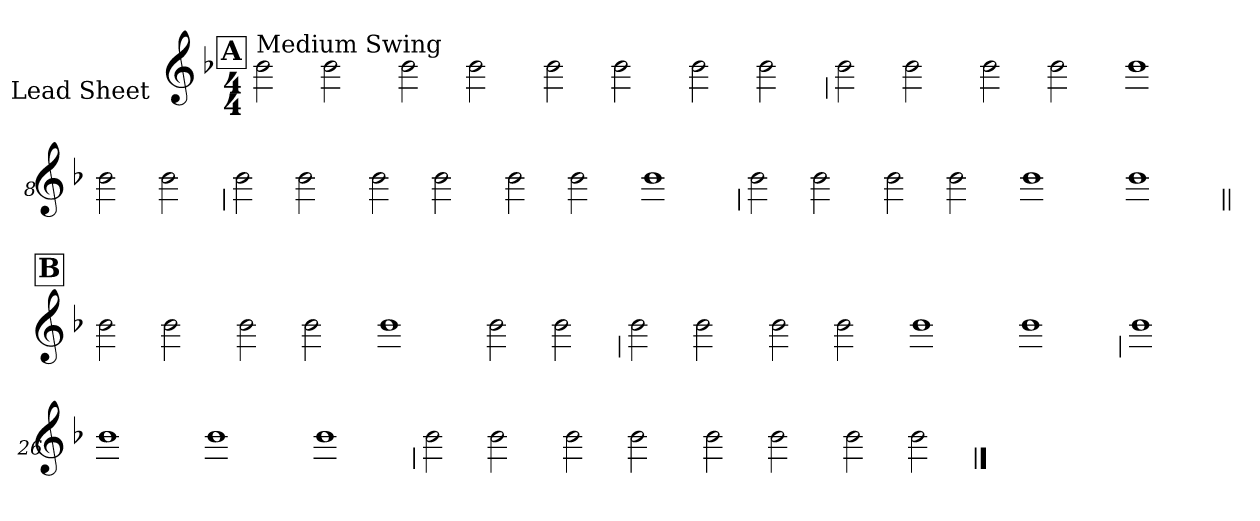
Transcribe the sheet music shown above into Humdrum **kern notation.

**kern
*part1
*staff1
*I"Lead Sheet
*stria0
*clefG2
*k[b-]
*F:
*M4/4
!!LO:REH:place=s1:a:t=A
=1||
!LO:TX:a:t=Medium Swing
2b-
2b-
=2-
2b-
2b-
=3-
2b-
2b-
=4-
2b-
2b-
!!LO:LB:g=z
=5
2b-
2b-
=6-
2b-
2b-
=7-
1b-
=8-
2b-
2b-
!!LO:LB:g=z
=9
2b-
2b-
=10-
2b-
2b-
=11-
2b-
2b-
=12-
1b-
!!LO:LB:g=z
=13
2b-
2b-
=14-
2b-
2b-
=15-
1b-
=16-
1b-
!!LO:LB:g=z
!!LO:REH:place=s1:a:t=B
=17||
2b-
2b-
=18-
2b-
2b-
=19-
1b-
=20-
2b-
2b-
!!LO:LB:g=z
=21
2b-
2b-
=22-
2b-
2b-
=23-
1b-
=24-
1b-
!!LO:LB:g=z
=25
1b-
=26-
1b-
=27-
1b-
=28-
1b-
!!LO:LB:g=z
=29
2b-
2b-
=30-
2b-
2b-
=31-
2b-
2b-
=32-
2b-
2b-
==
*-
